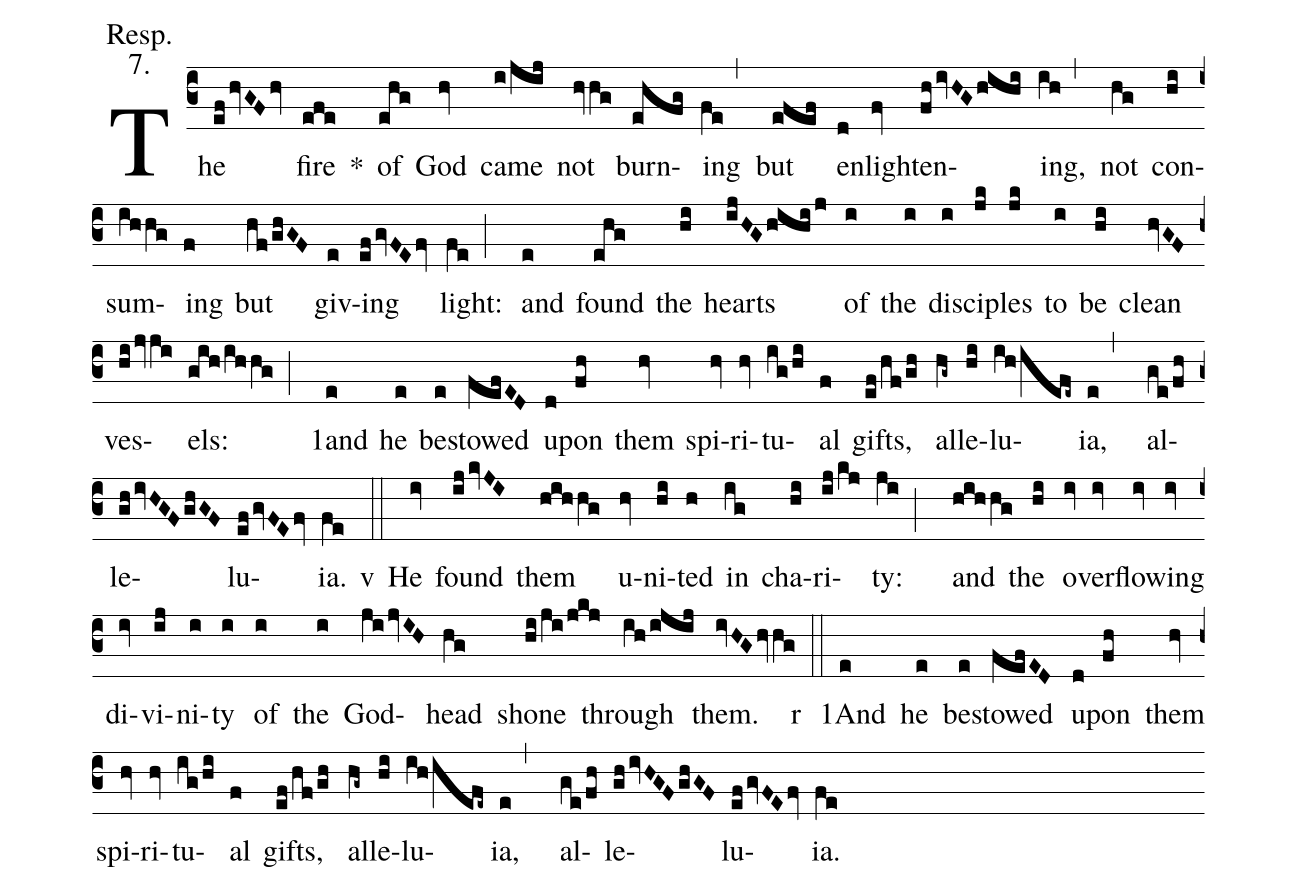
annotation: Resp.;
annotation: 7.;
%%
(c3) The(efhvGFhv) fire(efe) <sp>*</sp>() of(ehg) God(hv) came(i/jij) not(hvhg) burn(ehfg)ing(fe,) but(efef) en(d)light(fv)en(fhivHGhihi)ing,(ih,) not(hg) con(hi)sum(ihhg)ing(f) but(hf/ghGF) giv(e)ing(efgvFEfv) light:(fe;) and(e) found(ehg) the(hi) hearts(ijHGhihij) of(i) the(i) dis(i)ci(jk)ples(jk) to(i) be(hi) clean(hvGF) ves(hijvji)els:(gih/ihhg;) <sp>1</sp>and(e) he(e) be(e)stowed(fefED) u(d)pon(fh) them(hv) spi(hv)ri(hv)tu(ig/hi)al(f) gifts,(ef/hf/gh) al(hg~)le(hi)lu(ih/iefe~)ia,(e,) al(ge/fh)le(ghivHGFghGF)lu(efgvFEfv)ia.(fe)

<sp>v</sp>(::) He(iv) found(ijkvJI) them(hihhg) u(hv)ni(hi)ted(h) in(ig) cha(hi)ri(ij/kj)ty:(ji;) and(hihhg) the(hi) o(iv)ver(iv)flow(iv)ing(iv) di(iv)vi(ij)ni(i)ty(i) of(i) the(i) God-(jijvIH)head(hg) shone(hi/ji/jkj) through(ih/ijij) them.(ivHGhvhg)

<sp>r</sp>(::) <sp>1</sp>And(e) he(e) be(e)stowed(fefED) u(d)pon(fh) them(hv) spi(hv)ri(hv)tu(ig/hi)al(f) gifts,(ef/hf/gh) al(hg~)le(hi)lu(ih/iefe~)ia,(e,) al(ge/fh)le(ghivHGFghGF)lu(efgvFEfv)ia.(fe)
